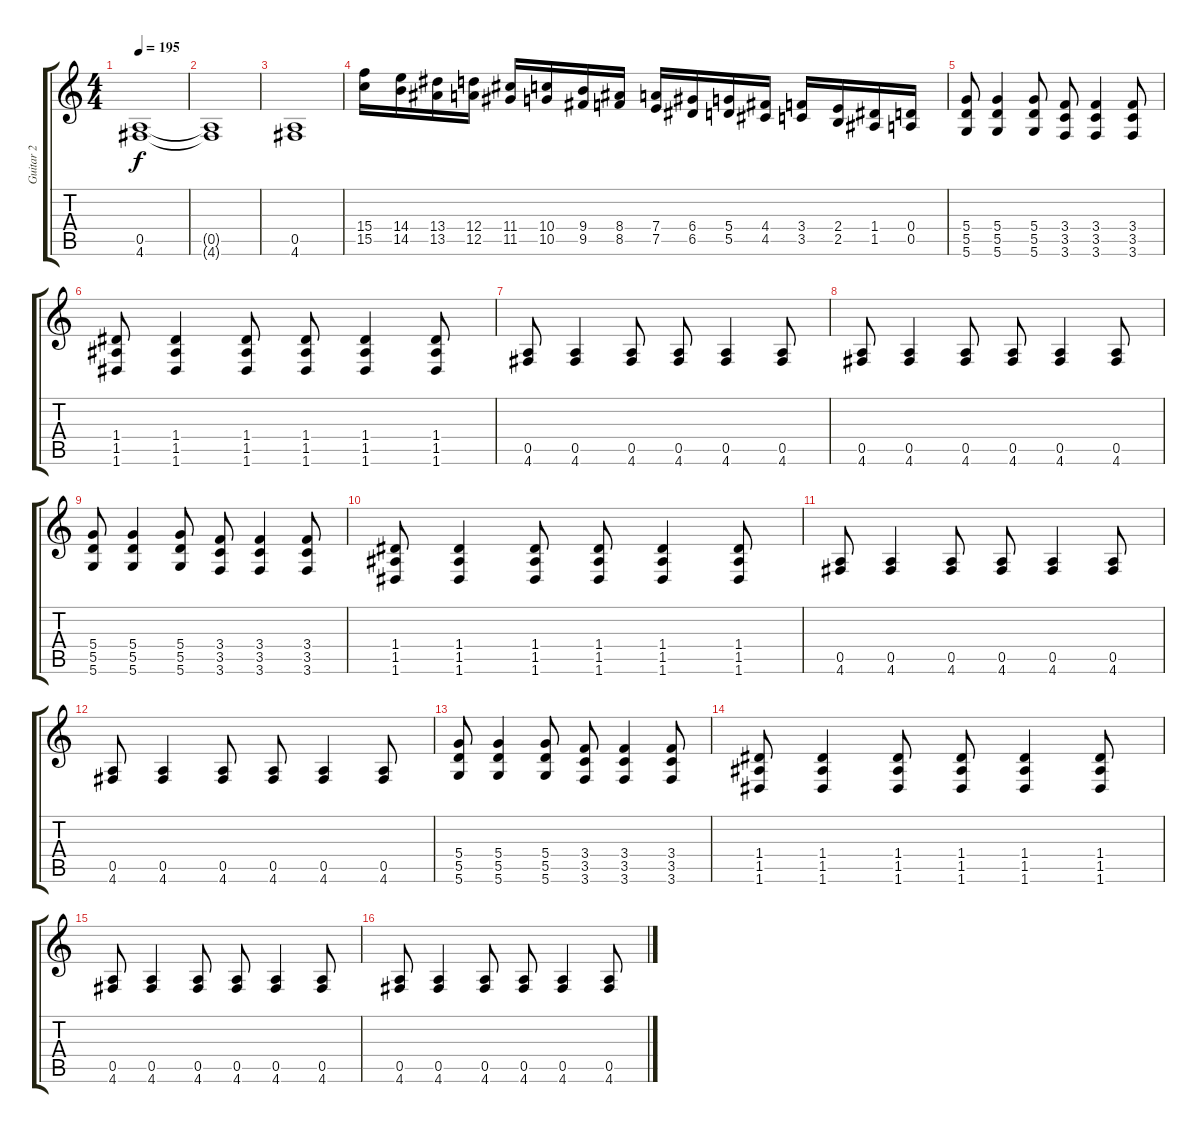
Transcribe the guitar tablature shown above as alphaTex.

\track ("Guitar 2" "Guitar 2") {instrument overdrivenguitar}
\staff {score tabs}
\tuning (E4 B3 G3 D3 A2 D2) {hide}
\ts (4 4)
\tempo 195
\clef g2
\ks c
(0.5 4.6).1{dy f instrument overdrivenguitar} |
(0.5{t} 4.6{t}).1 |
(0.5 4.6).1 |
(15.4 15.5).16 (14.4 14.5).16 (13.4 13.5).16 (12.4 12.5).16 (11.4 11.5).16 (10.4 10.5).16 (9.4 9.5).16 (8.4 8.5).16 (7.4 7.5).16 (6.4 6.5).16 (5.4 5.5).16 (4.4 4.5).16 (3.4 3.5).16 (2.4 2.5).16 (1.4 1.5).16 (0.4 0.5).16 |
(5.4 5.5 5.6).8 (5.4 5.5 5.6).4 (5.4 5.5 5.6).8 (3.4 3.5 3.6).8 (3.4 3.5 3.6).4 (3.4 3.5 3.6).8 |
(1.4 1.5 1.6).8 (1.4 1.5 1.6).4 (1.4 1.5 1.6).8 (1.4 1.5 1.6).8 (1.4 1.5 1.6).4 (1.4 1.5 1.6).8 |
(0.5 4.6).8 (0.5 4.6).4 (0.5 4.6).8 (0.5 4.6).8 (0.5 4.6).4 (0.5 4.6).8 |
(0.5 4.6).8 (0.5 4.6).4 (0.5 4.6).8 (0.5 4.6).8 (0.5 4.6).4 (0.5 4.6).8 |
(5.4 5.5 5.6).8 (5.4 5.5 5.6).4 (5.4 5.5 5.6).8 (3.4 3.5 3.6).8 (3.4 3.5 3.6).4 (3.4 3.5 3.6).8 |
(1.4 1.5 1.6).8 (1.4 1.5 1.6).4 (1.4 1.5 1.6).8 (1.4 1.5 1.6).8 (1.4 1.5 1.6).4 (1.4 1.5 1.6).8 |
(0.5 4.6).8 (0.5 4.6).4 (0.5 4.6).8 (0.5 4.6).8 (0.5 4.6).4 (0.5 4.6).8 |
(0.5 4.6).8 (0.5 4.6).4 (0.5 4.6).8 (0.5 4.6).8 (0.5 4.6).4 (0.5 4.6).8 |
(5.4 5.5 5.6).8 (5.4 5.5 5.6).4 (5.4 5.5 5.6).8 (3.4 3.5 3.6).8 (3.4 3.5 3.6).4 (3.4 3.5 3.6).8 |
(1.4 1.5 1.6).8 (1.4 1.5 1.6).4 (1.4 1.5 1.6).8 (1.4 1.5 1.6).8 (1.4 1.5 1.6).4 (1.4 1.5 1.6).8 |
(0.5 4.6).8 (0.5 4.6).4 (0.5 4.6).8 (0.5 4.6).8 (0.5 4.6).4 (0.5 4.6).8 |
(0.5 4.6).8 (0.5 4.6).4 (0.5 4.6).8 (0.5 4.6).8 (0.5 4.6).4 (0.5 4.6).8
